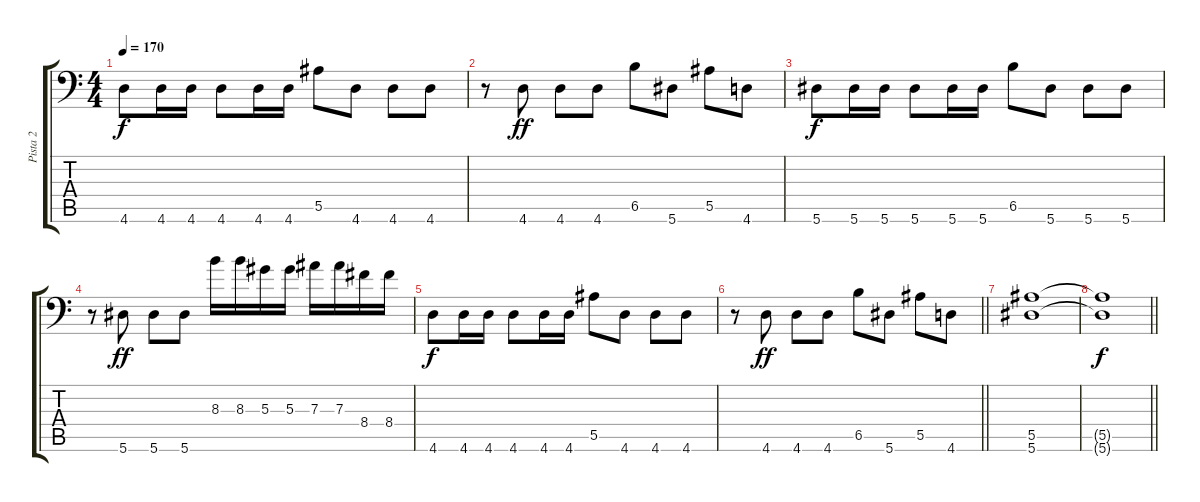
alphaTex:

\track ("Pista 2" "Pista 2") {instrument distortionguitar}
\staff {score tabs}
\tuning (C4 G3 Eb3 Bb2 F2 Bb1) {hide}
\ts (4 4)
\tempo 170
\clef f4
\ks c
4.6.8{dy f} 4.6.16 4.6.16 4.6.8 4.6.16 4.6.16 5.5.8 4.6.8 4.6.8 4.6.8 |
r.8 4.6.8{dy ff} 4.6.8 4.6.8 6.5.8 5.6.8 5.5.8 4.6.8 |
5.6.8{dy f} 5.6.16 5.6.16 5.6.8 5.6.16 5.6.16 6.5.8 5.6.8 5.6.8 5.6.8 |
r.8 5.6.8{dy ff} 5.6.8 5.6.8 8.3.16 8.3.16 5.3.16 5.3.16 7.3.16 7.3.16 8.4.16 8.4.16 |
4.6.8{dy f} 4.6.16 4.6.16 4.6.8 4.6.16 4.6.16 5.5.8 4.6.8 4.6.8 4.6.8 |
\barLineRight lightlight
r.8 4.6.8{dy ff} 4.6.8 4.6.8 6.5.8 5.6.8 5.5.8 4.6.8 |
(5.5 5.6).1 |
\barLineRight lightlight
(5.5{t} 5.6{t}).1{dy f}
